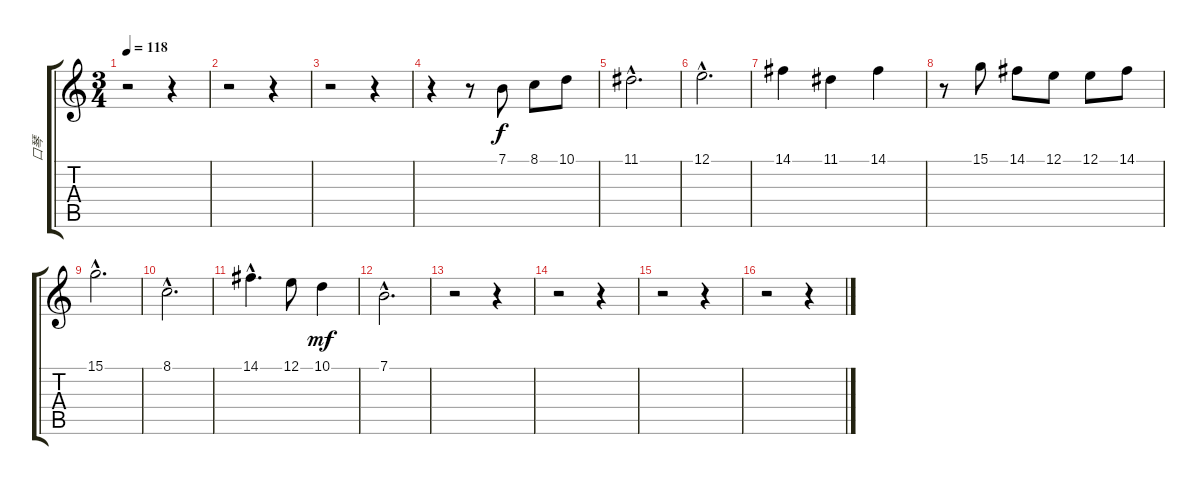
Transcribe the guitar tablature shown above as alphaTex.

\track ("口琴" "口琴") {instrument harmonica}
\staff {score tabs}
\tuning (E4 B3 G3 D3 A2 E2) {hide}
\ts (3 4)
\tempo 118
\clef g2
\ks c
r.2{dy f} r.4 |
r.2 r.4 |
r.2 r.4 |
r.4 r.8 7.1.8 8.1.8 10.1.8 |
11.1{hac}.2{d} |
12.1{hac}.2{d} |
14.1.4 11.1.4 14.1.4 |
r.8 15.1.8 14.1.8 12.1.8 12.1.8 14.1.8 |
15.1{hac}.2{d} |
8.1{hac}.2{d} |
14.1{hac}.4{d} 12.1.8 10.1.4{dy mf} |
7.1{hac}.2{d} |
r.2 r.4 |
r.2 r.4 |
r.2 r.4 |
r.2 r.4
